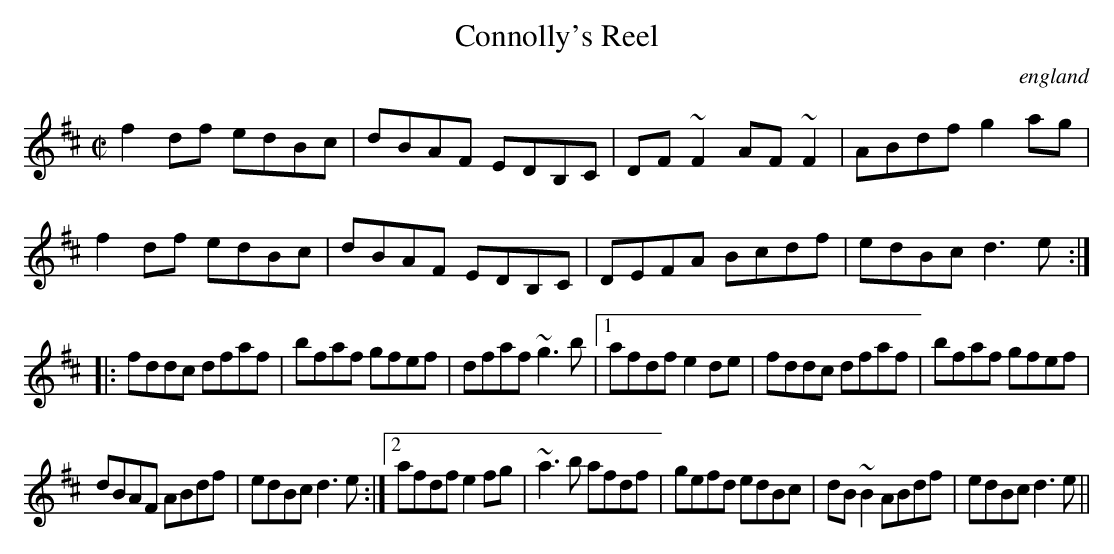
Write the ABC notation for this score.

X:1
T:Connolly's Reel
O:england
M:C|
K:D
f2df edBc|dBAF EDB,C|DF~F2 AF~F2|ABdf g2ag|
f2df edBc|dBAF EDB,C|DEFA Bcdf|edBc d3e:|
|:fddc dfaf|bfaf gfef|dfaf ~g3b|1 afdf e2de|fddc dfaf|bfaf gfef|
dBAF ABdf|edBc d3e:|2 afdf e2fg|~a3b afdf|gefd edBc|dB~B2 ABdf|edBc d3e||
